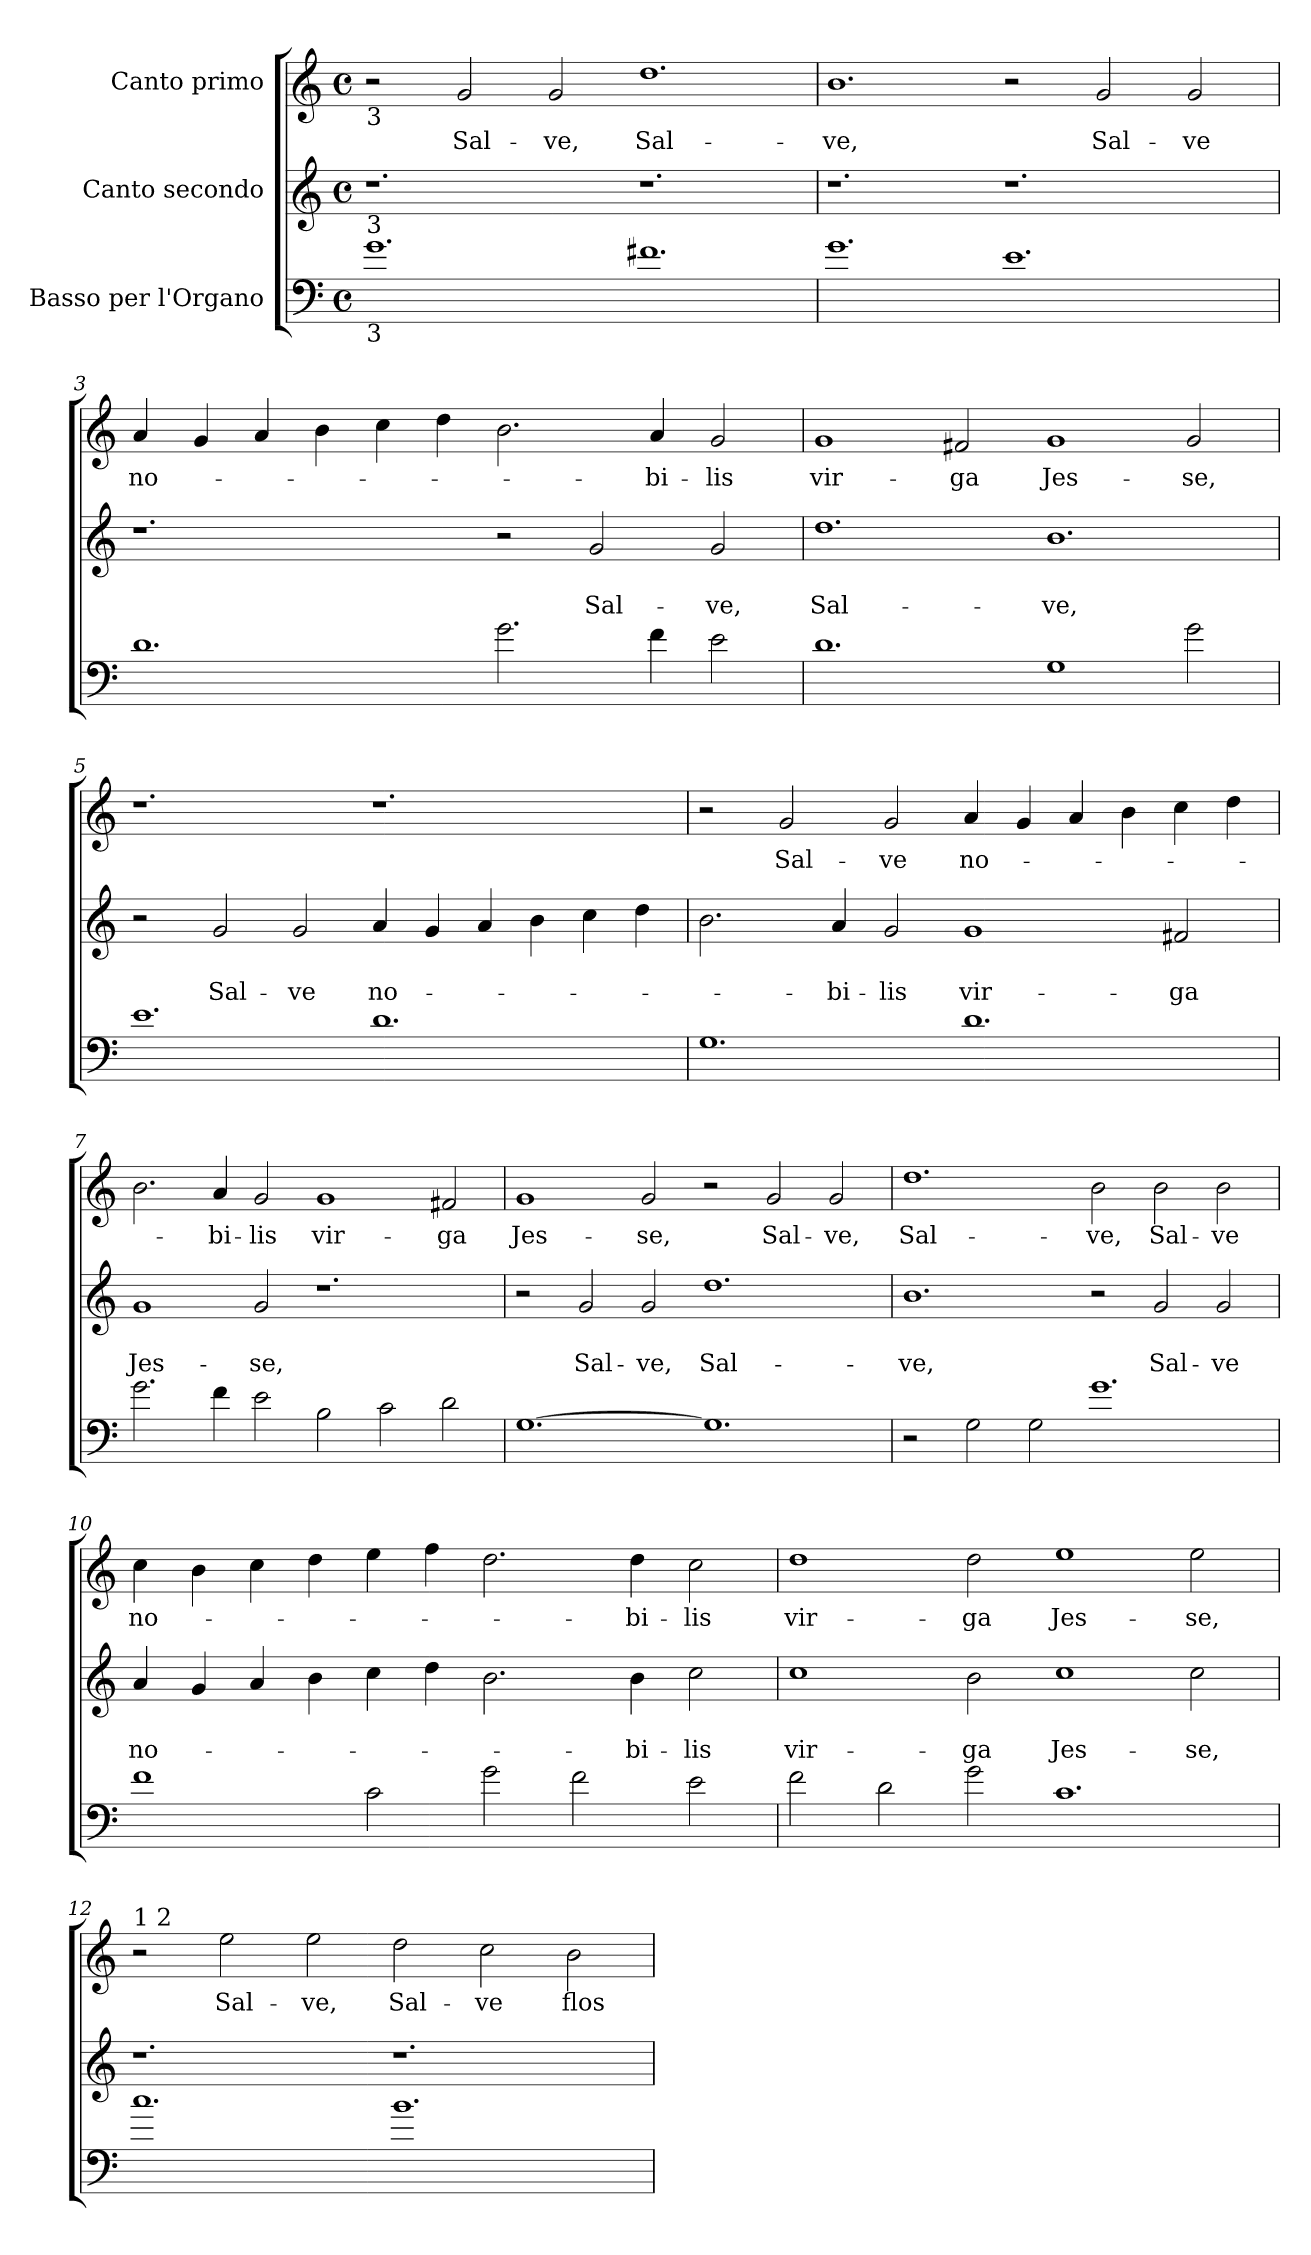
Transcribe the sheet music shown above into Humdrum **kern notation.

**kern	**kern	**text	**text	**kern	**text
*part3	*part2	*part2	*part2	*part1	*part1
*staff3	*staff2	*staff2	*staff2	*staff1	*staff1
*I"Basso per l'Organo	*I"Canto secondo	*	*	*I"Canto primo	*
*clefF4	*clefG2	*	*	*clefG2	*
*ITrd7c12	*	*	*	*	*
*k[]	*k[]	*	*	*k[]	*
*C:	*C:	*	*	*C:	*
*M4/4	*M4/4	*	*	*M4/4	*
*met(c)	*met(c)	*	*	*met(c)	*
=1	=1	=1	=1	=1	=1
!	!	!	!	!LO:TX:b:t=3	!
!	!LO:TX:b:t=3	!	!	!	!
!LO:TX:b:t=3	!	!	!	!	!
1.G	1.r	.	.	2r	.
!	!	!	!	!	!LO:LY:b
.	.	.	.	2g/	Sal-
!	!	!	!	!	!LO:LY:b
.	.	.	.	2g/	-ve,
!	!	!	!	!	!LO:LY:b
1.F#X	1.r	.	.	1.dd	Sal-
=2	=2	=2	=2	=2	=2
!	!	!	!	!	!LO:LY:b
1.G	1.r	.	.	1.b	-ve,
1.E	1.r	.	.	2r	.
!	!	!	!	!	!LO:LY:b
.	.	.	.	2g/	Sal-
!	!	!	!	!	!LO:LY:b
.	.	.	.	2g/	-ve
=3	=3	=3	=3	=3	=3
!	!	!	!	!	!LO:LY:b
1.D	1.r	.	.	4a/	no-
.	.	.	.	4g/	.
.	.	.	.	4a/	.
.	.	.	.	4b\	.
.	.	.	.	4cc\	.
.	.	.	.	4dd\	.
2.G\	2r	.	.	2.b\	.
!	!	!	!LO:LY:b	!	!
.	2g/	.	Sal-	.	.
!	!	!	!	!	!LO:LY:b
4F\	.	.	.	4a/	-bi-
!	!	!	!LO:LY:b	!	!LO:LY:b:rj
2E\	2g/	.	-ve,	2g/	-lis
!!LO:LB:g=z
=4	=4	=4	=4	=4	=4
!	!	!	!LO:LY:b	!	!LO:LY:b
1.D	1.dd	.	Sal-	1g	vir-
!	!	!	!	!	!LO:LY:b
.	.	.	.	2f#X/	-ga
!	!	!	!LO:LY:b	!	!LO:LY:b
1GG	1.b	.	-ve,	1g	Jes-
!	!	!	!	!	!LO:LY:b
2G\	.	.	.	2g/	-se,
=5	=5	=5	=5	=5	=5
1.E	2r	.	.	1.r	.
!	!	!	!LO:LY:b	!	!
.	2g/	.	Sal-	.	.
!	!	!	!LO:LY:b	!	!
.	2g/	.	-ve	.	.
!	!	!	!LO:LY:b	!	!
1.D	4a/	.	no-	1.r	.
.	4g/	.	.	.	.
.	4a/	.	.	.	.
.	4b\	.	.	.	.
.	4cc\	.	.	.	.
.	4dd\	.	.	.	.
=6	=6	=6	=6	=6	=6
1.GG	2.b\	.	.	2r	.
!	!	!	!	!	!LO:LY:b
.	.	.	.	2g/	Sal-
!	!	!	!LO:LY:b	!	!
.	4a/	.	-bi-	.	.
!	!	!	!LO:LY:b:rj	!	!LO:LY:b
.	2g/	.	-lis	2g/	-ve
!	!	!	!LO:LY:b	!	!LO:LY:b
1.D	1g	.	vir-	4a/	no-
.	.	.	.	4g/	.
.	.	.	.	4a/	.
.	.	.	.	4b\	.
!	!	!	!LO:LY:b	!	!
.	2f#X/	.	-ga	4cc\	.
.	.	.	.	4dd\	.
=7	=7	=7	=7	=7	=7
!	!	!	!LO:LY:b	!	!
2.G\	1g	.	Jes-	2.b\	.
!	!	!	!	!	!LO:LY:b
4F\	.	.	.	4a/	-bi-
!	!	!	!LO:LY:b	!	!LO:LY:b:rj
2E\	2g/	.	-se,	2g/	-lis
!	!	!	!	!	!LO:LY:b
2BB\	1.r	.	.	1g	vir-
2C\	.	.	.	.	.
!	!	!	!	!	!LO:LY:b
2D\	.	.	.	2f#X/	-ga
!!LO:LB:g=z
=8	=8	=8	=8	=8	=8
!	!	!	!	!	!LO:LY:b
[<1.GG	2r	.	.	1g	Jes-
!	!	!	!LO:LY:b	!	!
.	2g/	.	Sal-	.	.
!	!	!	!LO:LY:b:rj	!	!LO:LY:b
.	2g/	.	-ve,	2g/	-se,
!	!	!	!LO:LY:b	!	!
1.GG]	1.dd	.	Sal-	2r	.
!	!	!	!	!	!LO:LY:b
.	.	.	.	2g/	Sal-
!	!	!	!	!	!LO:LY:b:rj
.	.	.	.	2g/	-ve,
=9	=9	=9	=9	=9	=9
!	!	!	!LO:LY:b	!	!LO:LY:b
2r	1.b	.	-ve,	1.dd	Sal-
2GG\	.	.	.	.	.
2GG\	.	.	.	.	.
!	!	!	!	!	!LO:LY:b
1.G	2r	.	.	2b\	-ve,
!	!	!	!LO:LY:b	!	!LO:LY:b
.	2g/	.	Sal-	2b\	Sal-
!	!	!	!LO:LY:b	!	!LO:LY:b
.	2g/	.	-ve	2b\	-ve
=10	=10	=10	=10	=10	=10
!	!	!	!LO:LY:b	!	!LO:LY:b
1F	4a/	.	no-	4cc\	no-
.	4g/	.	.	4b\	.
.	4a/	.	.	4cc\	.
.	4b\	.	.	4dd\	.
2C\	4cc\	.	.	4ee\	.
.	4dd\	.	.	4ff\	.
2G\	2.b\	.	.	2.dd\	.
2F\	.	.	.	.	.
!	!	!	!LO:LY:b	!	!LO:LY:b
.	4b\	.	-bi-	4dd\	-bi-
!	!	!	!LO:LY:b:rj	!	!LO:LY:b:rj
2E\	2cc\	.	-lis	2cc\	-lis
=11	=11	=11	=11	=11	=11
!	!	!	!LO:LY:b	!	!LO:LY:b
2F\	1cc	.	vir-	1dd	vir-
2D\	.	.	.	.	.
!	!	!	!LO:LY:b	!	!LO:LY:b
2G\	2b\	.	-ga	2dd\	-ga
!	!	!	!LO:LY:b	!	!LO:LY:b
1.C	1cc	.	Jes-	1ee	Jes-
!	!	!	!LO:LY:b	!	!LO:LY:b
.	2cc\	.	-se,	2ee\	-se,
!!LO:LB:g=z
=12	=12	=12	=12	=12	=12
!	!	!	!	!LO:TX:a:t=1 2	!
1.c	1.r	.	.	2r	.
!	!	!	!	!	!LO:LY:b
.	.	.	.	2ee\	Sal-
!	!	!	!	!	!LO:LY:b:rj
.	.	.	.	2ee\	-ve,
!	!	!	!	!	!LO:LY:b
1.B	1.r	.	.	2dd\	Sal-
!	!	!	!	!	!LO:LY:b:rj
.	.	.	.	2cc\	-ve
!	!	!	!	!	!LO:LY:b
.	.	.	.	2b\	flos
=	=	=	=	=	=
*-	*-	*-	*-	*-	*-
